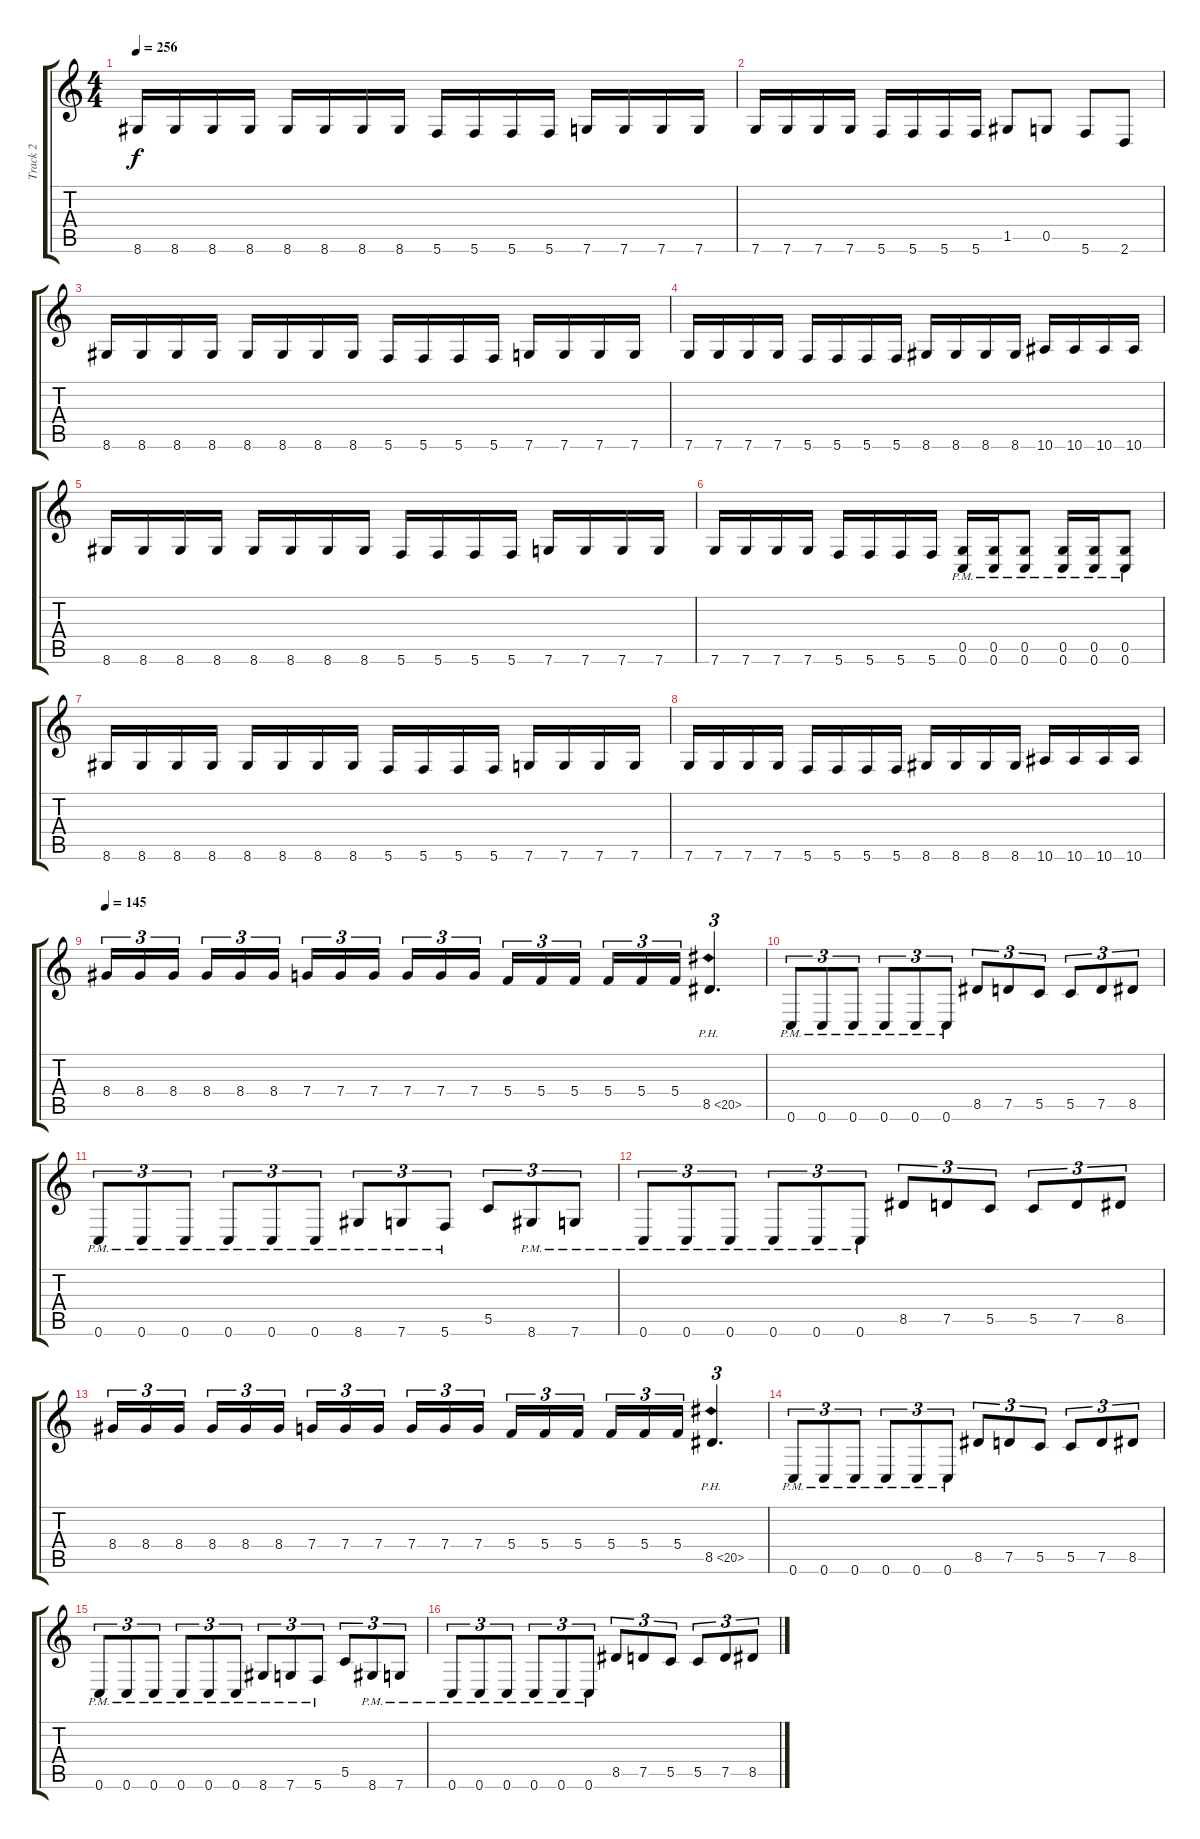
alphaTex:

\track ("Track 2" "Track 2") {instrument distortionguitar}
\staff {score tabs}
\tuning (D4 A3 F3 C3 G2 C2) {hide}
\ts (4 4)
\tempo 256
\clef g2
\ks c
8.6.16{dy f} 8.6.16 8.6.16 8.6.16 8.6.16 8.6.16 8.6.16 8.6.16 5.6.16 5.6.16 5.6.16 5.6.16 7.6.16 7.6.16 7.6.16 7.6.16 |
7.6.16 7.6.16 7.6.16 7.6.16 5.6.16 5.6.16 5.6.16 5.6.16 1.5.8 0.5.8 5.6.8 2.6.8 |
8.6.16 8.6.16 8.6.16 8.6.16 8.6.16 8.6.16 8.6.16 8.6.16 5.6.16 5.6.16 5.6.16 5.6.16 7.6.16 7.6.16 7.6.16 7.6.16 |
7.6.16 7.6.16 7.6.16 7.6.16 5.6.16 5.6.16 5.6.16 5.6.16 8.6.16 8.6.16 8.6.16 8.6.16 10.6.16 10.6.16 10.6.16 10.6.16 |
8.6.16 8.6.16 8.6.16 8.6.16 8.6.16 8.6.16 8.6.16 8.6.16 5.6.16 5.6.16 5.6.16 5.6.16 7.6.16 7.6.16 7.6.16 7.6.16 |
7.6.16 7.6.16 7.6.16 7.6.16 5.6.16 5.6.16 5.6.16 5.6.16 (0.5{pm} 0.6{pm}).16 (0.5{pm} 0.6{pm}).16 (0.5{pm} 0.6{pm}).8 (0.5{pm} 0.6{pm}).16 (0.5{pm} 0.6{pm}).16 (0.5{pm} 0.6{pm}).8 |
8.6.16 8.6.16 8.6.16 8.6.16 8.6.16 8.6.16 8.6.16 8.6.16 5.6.16 5.6.16 5.6.16 5.6.16 7.6.16 7.6.16 7.6.16 7.6.16 |
7.6.16 7.6.16 7.6.16 7.6.16 5.6.16 5.6.16 5.6.16 5.6.16 8.6.16 8.6.16 8.6.16 8.6.16 10.6.16 10.6.16 10.6.16 10.6.16 |
\tempo 145
8.4.16{tu (3 2)} 8.4.16{tu (3 2)} 8.4.16{tu (3 2) beam splitsecondary} 8.4.16{tu (3 2)} 8.4.16{tu (3 2)} 8.4.16{tu (3 2)} 7.4.16{tu (3 2)} 7.4.16{tu (3 2)} 7.4.16{tu (3 2) beam splitsecondary} 7.4.16{tu (3 2)} 7.4.16{tu (3 2)} 7.4.16{tu (3 2)} 5.4.16{tu (3 2)} 5.4.16{tu (3 2)} 5.4.16{tu (3 2) beam splitsecondary} 5.4.16{tu (3 2)} 5.4.16{tu (3 2)} 5.4.16{tu (3 2)} 8.5{ph 12}.4{d tu (3 2)} |
0.6{pm}.8{tu (3 2)} 0.6{pm}.8{tu (3 2)} 0.6{pm}.8{tu (3 2)} 0.6{pm}.8{tu (3 2)} 0.6{pm}.8{tu (3 2)} 0.6{pm}.8{tu (3 2)} 8.5.8{tu (3 2)} 7.5.8{tu (3 2)} 5.5.8{tu (3 2)} 5.5.8{tu (3 2)} 7.5.8{tu (3 2)} 8.5.8{tu (3 2)} |
0.6{pm}.8{tu (3 2)} 0.6{pm}.8{tu (3 2)} 0.6{pm}.8{tu (3 2)} 0.6{pm}.8{tu (3 2)} 0.6{pm}.8{tu (3 2)} 0.6{pm}.8{tu (3 2)} 8.6{pm}.8{tu (3 2)} 7.6{pm}.8{tu (3 2)} 5.6{pm}.8{tu (3 2)} 5.5.8{tu (3 2)} 8.6{pm}.8{tu (3 2)} 7.6{pm}.8{tu (3 2)} |
0.6{pm}.8{tu (3 2)} 0.6{pm}.8{tu (3 2)} 0.6{pm}.8{tu (3 2)} 0.6{pm}.8{tu (3 2)} 0.6{pm}.8{tu (3 2)} 0.6{pm}.8{tu (3 2)} 8.5.8{tu (3 2)} 7.5.8{tu (3 2)} 5.5.8{tu (3 2)} 5.5.8{tu (3 2)} 7.5.8{tu (3 2)} 8.5.8{tu (3 2)} |
8.4.16{tu (3 2)} 8.4.16{tu (3 2)} 8.4.16{tu (3 2) beam splitsecondary} 8.4.16{tu (3 2)} 8.4.16{tu (3 2)} 8.4.16{tu (3 2)} 7.4.16{tu (3 2)} 7.4.16{tu (3 2)} 7.4.16{tu (3 2) beam splitsecondary} 7.4.16{tu (3 2)} 7.4.16{tu (3 2)} 7.4.16{tu (3 2)} 5.4.16{tu (3 2)} 5.4.16{tu (3 2)} 5.4.16{tu (3 2) beam splitsecondary} 5.4.16{tu (3 2)} 5.4.16{tu (3 2)} 5.4.16{tu (3 2)} 8.5{ph 12}.4{d tu (3 2)} |
0.6{pm}.8{tu (3 2)} 0.6{pm}.8{tu (3 2)} 0.6{pm}.8{tu (3 2)} 0.6{pm}.8{tu (3 2)} 0.6{pm}.8{tu (3 2)} 0.6{pm}.8{tu (3 2)} 8.5.8{tu (3 2)} 7.5.8{tu (3 2)} 5.5.8{tu (3 2)} 5.5.8{tu (3 2)} 7.5.8{tu (3 2)} 8.5.8{tu (3 2)} |
0.6{pm}.8{tu (3 2)} 0.6{pm}.8{tu (3 2)} 0.6{pm}.8{tu (3 2)} 0.6{pm}.8{tu (3 2)} 0.6{pm}.8{tu (3 2)} 0.6{pm}.8{tu (3 2)} 8.6{pm}.8{tu (3 2)} 7.6{pm}.8{tu (3 2)} 5.6{pm}.8{tu (3 2)} 5.5.8{tu (3 2)} 8.6{pm}.8{tu (3 2)} 7.6{pm}.8{tu (3 2)} |
0.6{pm}.8{tu (3 2)} 0.6{pm}.8{tu (3 2)} 0.6{pm}.8{tu (3 2)} 0.6{pm}.8{tu (3 2)} 0.6{pm}.8{tu (3 2)} 0.6{pm}.8{tu (3 2)} 8.5.8{tu (3 2)} 7.5.8{tu (3 2)} 5.5.8{tu (3 2)} 5.5.8{tu (3 2)} 7.5.8{tu (3 2)} 8.5.8{tu (3 2)}
